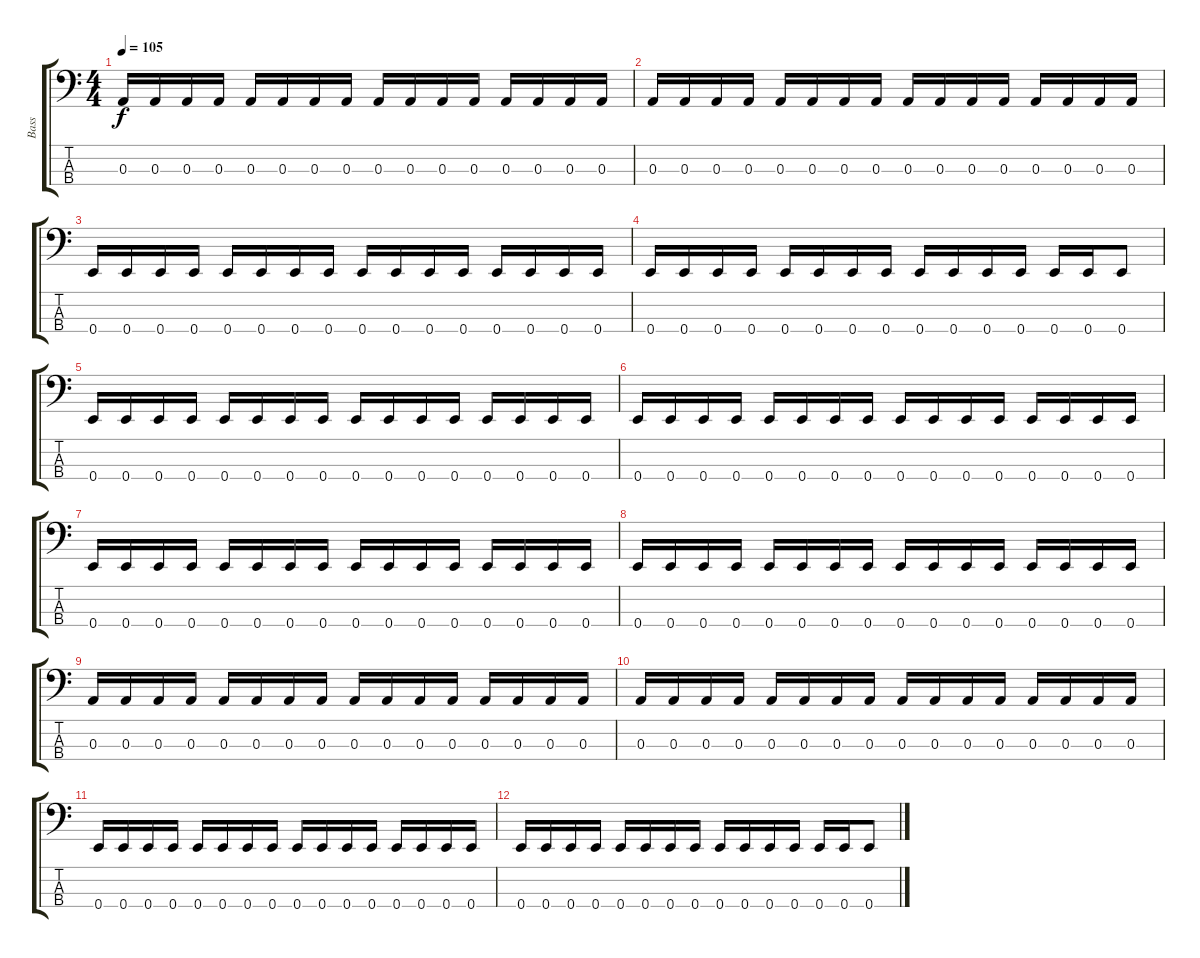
\track ("Bass" "Bass") {instrument electricbassfinger}
\staff {score tabs}
\tuning (G2 D2 A1 E1) {hide}
\ts (4 4)
\tempo 105
\clef f4
\ks c
0.3.16{dy f} 0.3.16 0.3.16 0.3.16 0.3.16 0.3.16 0.3.16 0.3.16 0.3.16 0.3.16 0.3.16 0.3.16 0.3.16 0.3.16 0.3.16 0.3.16 |
0.3.16 0.3.16 0.3.16 0.3.16 0.3.16 0.3.16 0.3.16 0.3.16 0.3.16 0.3.16 0.3.16 0.3.16 0.3.16 0.3.16 0.3.16 0.3.16 |
0.4.16 0.4.16 0.4.16 0.4.16 0.4.16 0.4.16 0.4.16 0.4.16 0.4.16 0.4.16 0.4.16 0.4.16 0.4.16 0.4.16 0.4.16 0.4.16 |
0.4.16 0.4.16 0.4.16 0.4.16 0.4.16 0.4.16 0.4.16 0.4.16 0.4.16 0.4.16 0.4.16 0.4.16 0.4.16 0.4.16 0.4.8 |
0.4.16 0.4.16 0.4.16 0.4.16 0.4.16 0.4.16 0.4.16 0.4.16 0.4.16 0.4.16 0.4.16 0.4.16 0.4.16 0.4.16 0.4.16 0.4.16 |
0.4.16 0.4.16 0.4.16 0.4.16 0.4.16 0.4.16 0.4.16 0.4.16 0.4.16 0.4.16 0.4.16 0.4.16 0.4.16 0.4.16 0.4.16 0.4.16 |
0.4.16 0.4.16 0.4.16 0.4.16 0.4.16 0.4.16 0.4.16 0.4.16 0.4.16 0.4.16 0.4.16 0.4.16 0.4.16 0.4.16 0.4.16 0.4.16 |
0.4.16 0.4.16 0.4.16 0.4.16 0.4.16 0.4.16 0.4.16 0.4.16 0.4.16 0.4.16 0.4.16 0.4.16 0.4.16 0.4.16 0.4.16 0.4.16 |
0.3.16 0.3.16 0.3.16 0.3.16 0.3.16 0.3.16 0.3.16 0.3.16 0.3.16 0.3.16 0.3.16 0.3.16 0.3.16 0.3.16 0.3.16 0.3.16 |
0.3.16 0.3.16 0.3.16 0.3.16 0.3.16 0.3.16 0.3.16 0.3.16 0.3.16 0.3.16 0.3.16 0.3.16 0.3.16 0.3.16 0.3.16 0.3.16 |
0.4.16 0.4.16 0.4.16 0.4.16 0.4.16 0.4.16 0.4.16 0.4.16 0.4.16 0.4.16 0.4.16 0.4.16 0.4.16 0.4.16 0.4.16 0.4.16 |
0.4.16 0.4.16 0.4.16 0.4.16 0.4.16 0.4.16 0.4.16 0.4.16 0.4.16 0.4.16 0.4.16 0.4.16 0.4.16 0.4.16 0.4.8
